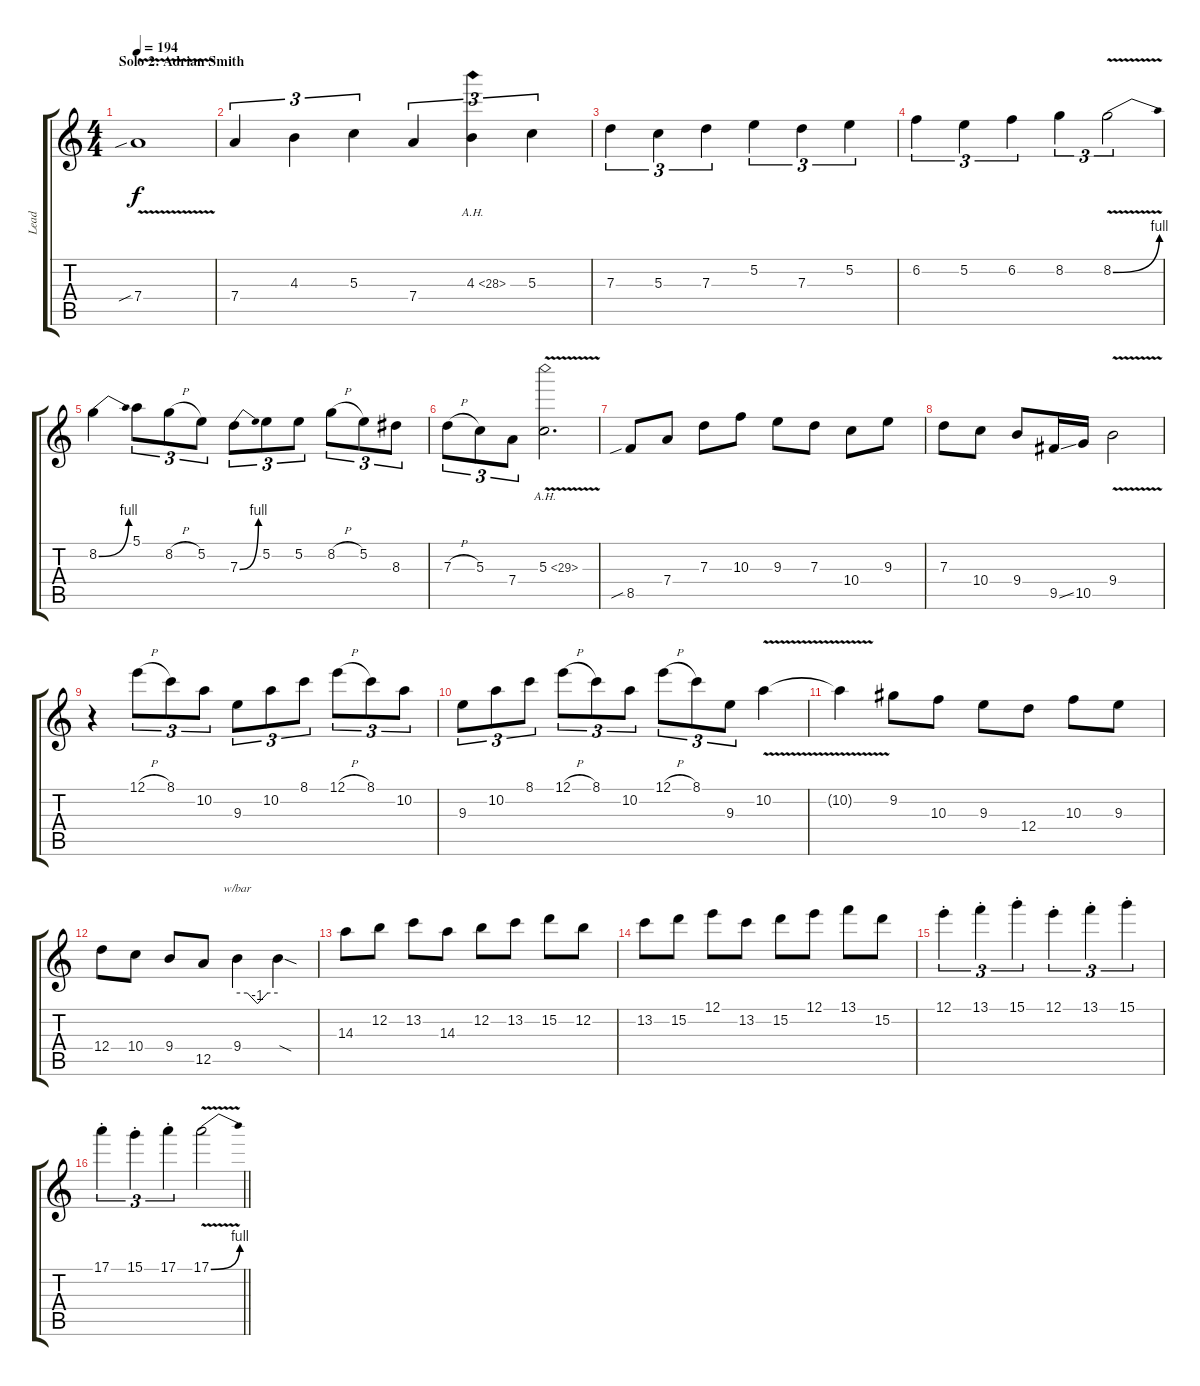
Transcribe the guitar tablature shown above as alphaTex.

\track ("Lead" "Lead") {instrument distortionguitar}
\staff {score tabs}
\tuning (E4 B3 G3 D3 A2 E2) {hide}
\ts (4 4)
\section ("" "Solo 2: Adrian Smith")
\tempo 194
\clef g2
\ks aminor
7.4{v sib}.1{dy f} |
7.4.4{tu (3 2)} 4.3.4{tu (3 2)} 5.3.4{tu (3 2)} 7.4.4{tu (3 2)} 4.3{ah 24}.4{tu (3 2)} 5.3.4{tu (3 2)} |
7.3.4{tu (3 2)} 5.3.4{tu (3 2)} 7.3.4{tu (3 2)} 5.2.4{tu (3 2)} 7.3.4{tu (3 2)} 5.2.4{tu (3 2)} |
6.2.4{tu (3 2)} 5.2.4{tu (3 2)} 6.2.4{tu (3 2)} 8.2.4{tu (3 2)} 8.2{be (bend 0 0 60 4) v}.2{tu (3 2)} |
8.2{be (bend 0 0 60 4)}.4 5.1.8{tu (3 2)} 8.2{h}.8{tu (3 2)} 5.2.8{tu (3 2)} 7.3{be (bend 0 0 60 4)}.8{tu (3 2)} 5.2.8{tu (3 2)} 5.2.8{tu (3 2)} 8.2{h}.8{tu (3 2)} 5.2.8{tu (3 2)} 8.3.8{tu (3 2)} |
7.3{h}.8{tu (3 2)} 5.3.8{tu (3 2)} 7.4.8{tu (3 2)} 5.3{ah 24 v}.2{d} |
8.5{sib}.8 7.4.8 7.3.8 10.3.8 9.3.8 7.3.8 10.4.8 9.3.8 |
7.3.8 10.4.8 9.4.8 9.5{ss}.16 10.5.16 9.4{v}.2 |
r.4 12.1{h}.8{tu (3 2)} 8.1.8{tu (3 2)} 10.2.8{tu (3 2)} 9.3.8{tu (3 2)} 10.2.8{tu (3 2)} 8.1.8{tu (3 2)} 12.1{h}.8{tu (3 2)} 8.1.8{tu (3 2)} 10.2.8{tu (3 2)} |
9.3.8{tu (3 2)} 10.2.8{tu (3 2)} 8.1.8{tu (3 2)} 12.1{h}.8{tu (3 2)} 8.1.8{tu (3 2)} 10.2.8{tu (3 2)} 12.1{h}.8{tu (3 2)} 8.1.8{tu (3 2)} 9.3.8{tu (3 2)} 10.2{v}.4 |
10.2{t}.4 9.2.8 10.3.8 9.3.8 12.4.8 10.3.8 9.3.8 |
12.4.8 10.4.8 9.4.8 12.5.8 9.4.4{tbe (custom default 0 0 15 0 30 -4 45 0 60 0)} 9.4{sod t}.4 |
14.3.8 12.2.8 13.2.8 14.3.8 12.2.8 13.2.8 15.2.8 12.2.8 |
13.2.8 15.2.8 12.1.8 13.2.8 15.2.8 12.1.8 13.1.8 15.2.8 |
12.1{st}.4{tu (3 2)} 13.1{st}.4{tu (3 2)} 15.1{st}.4{tu (3 2)} 12.1{st}.4{tu (3 2)} 13.1{st}.4{tu (3 2)} 15.1{st}.4{tu (3 2)} |
\barLineRight lightlight
17.1{st}.4{tu (3 2)} 15.1{st}.4{tu (3 2)} 17.1{st}.4{tu (3 2)} 17.1{be (bend 0 0 60 4) v}.2
